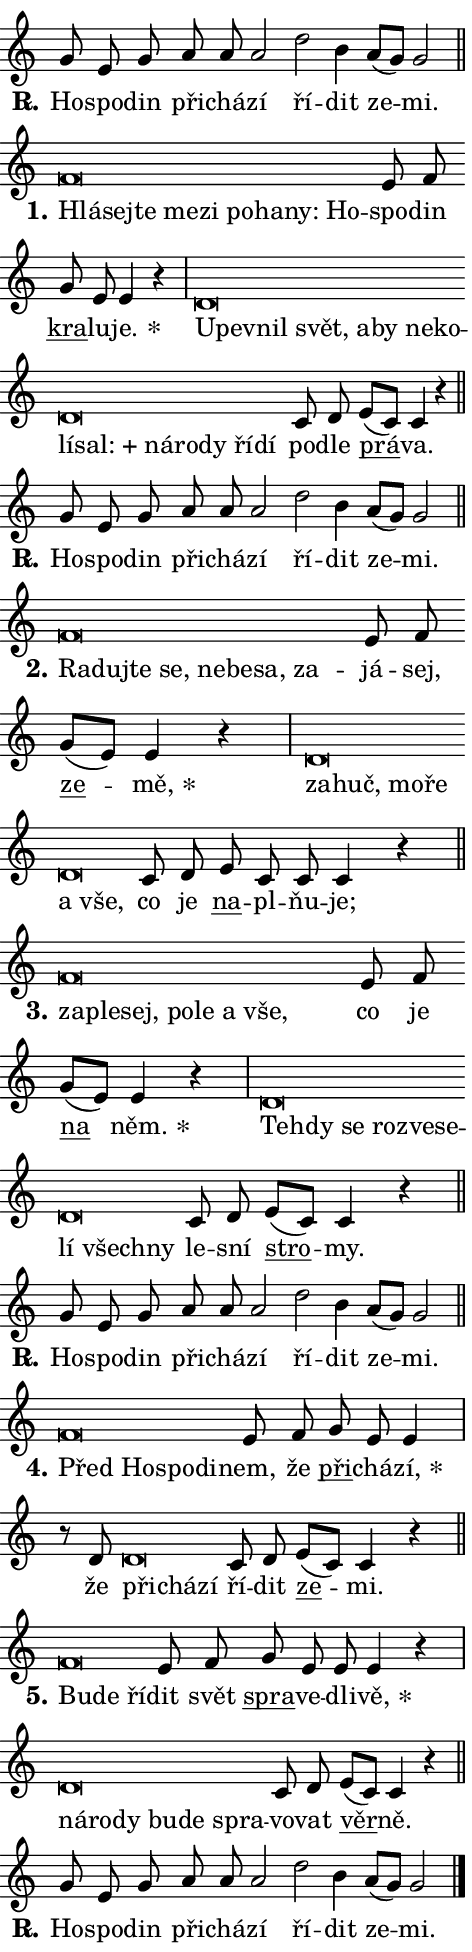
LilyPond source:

\version "2.24.0"
\header { tagline = "" }
\paper {
  indent = 0\cm
  top-margin = 0\cm
  right-margin = 0.13\cm % to fit lyric hyphens
  bottom-margin = 0\cm
  left-margin = 0\cm
  paper-width = 8\cm
  page-breaking = #ly:one-page-breaking
  system-system-spacing.basic-distance = #11
  score-system-spacing.basic-distance = #11
  ragged-last = ##f
}


%% Author: Thomas Morley
%% https://lists.gnu.org/archive/html/lilypond-user/2020-05/msg00002.html
#(define (line-position grob)
"Returns position of @var[grob} in current system:
   @code{'start}, if at first time-step
   @code{'end}, if at last time-step
   @code{'middle} otherwise
"
  (let* ((col (ly:item-get-column grob))
         (ln (ly:grob-object col 'left-neighbor))
         (rn (ly:grob-object col 'right-neighbor))
         (col-to-check-left (if (ly:grob? ln) ln col))
         (col-to-check-right (if (ly:grob? rn) rn col))
         (break-dir-left
           (and
             (ly:grob-property col-to-check-left 'non-musical #f)
             (ly:item-break-dir col-to-check-left)))
         (break-dir-right
           (and
             (ly:grob-property col-to-check-right 'non-musical #f)
             (ly:item-break-dir col-to-check-right))))
        (cond ((eqv? 1 break-dir-left) 'start)
              ((eqv? -1 break-dir-right) 'end)
              (else 'middle))))

#(define (tranparent-at-line-position vctor)
  (lambda (grob)
  "Relying on @code{line-position} select the relevant enry from @var{vctor}.
Used to determine transparency,"
    (case (line-position grob)
      ((end) (not (vector-ref vctor 0)))
      ((middle) (not (vector-ref vctor 1)))
      ((start) (not (vector-ref vctor 2))))))

noteHeadBreakVisibility =
#(define-music-function (break-visibility)(vector?)
"Makes @code{NoteHead}s transparent relying on @var{break-visibility}"
#{
  \override NoteHead.transparent =
    #(tranparent-at-line-position break-visibility)
#})

#(define delete-ledgers-for-transparent-note-heads
  (lambda (grob)
    "Reads whether a @code{NoteHead} is transparent.
If so this @code{NoteHead} is removed from @code{'note-heads} from
@var{grob}, which is supposed to be @code{LedgerLineSpanner}.
As a result ledgers are not printed for this @code{NoteHead}"
    (let* ((nhds-array (ly:grob-object grob 'note-heads))
           (nhds-list
             (if (ly:grob-array? nhds-array)
                 (ly:grob-array->list nhds-array)
                 '()))
           ;; Relies on the transparent-property being done before
           ;; Staff.LedgerLineSpanner.after-line-breaking is executed.
           ;; This is fragile ...
           (to-keep
             (remove
               (lambda (nhd)
                 (ly:grob-property nhd 'transparent #f))
               nhds-list)))
      ;; TODO find a better method to iterate over grob-arrays, similiar
      ;; to filter/remove etc for lists
      ;; For now rebuilt from scratch
      (set! (ly:grob-object grob 'note-heads)  '())
      (for-each
        (lambda (nhd)
          (ly:pointer-group-interface::add-grob grob 'note-heads nhd))
        to-keep))))

squashNotes = {
  \override NoteHead.X-extent = #'(-0.2 . 0.2)
  \override NoteHead.Y-extent = #'(-0.75 . 0)
  \override NoteHead.stencil =
    #(lambda (grob)
       (let ((pos (ly:grob-property grob 'staff-position)))
         (begin
           (if (< pos -7) (display "ERROR: Lower brevis then expected\n") (display ""))
           (if (<= pos -6) ly:text-interface::print ly:note-head::print))))
}
unSquashNotes = {
  \revert NoteHead.X-extent
  \revert NoteHead.Y-extent
  \revert NoteHead.stencil
}

hideNotes = \noteHeadBreakVisibility #begin-of-line-visible
unHideNotes = \noteHeadBreakVisibility #all-visible

% work-around for resetting accidentals
% https://lilypond.org/doc/v2.23/Documentation/notation/displaying-rhythms#unmetered-music
cadenzaMeasure = {
  \cadenzaOff
  \partial 1024 s1024
  \cadenzaOn
}

#(define-markup-command (accent layout props text) (markup?)
  "Underline accented syllable"
  (interpret-markup layout props
    #{\markup \override #'(offset . 4.3) \underline { #text }#}))

responsum = \markup \concat {
  "R" \hspace #-1.05 \path #0.1 #'((moveto 0 0.07) (lineto 0.9 0.8)) \hspace #0.05 "."
}

spaceSize = #0.6828661417322834 % exact space size for TeX Gyre Schola

\layout {
  \context {
    \Staff
    \remove "Time_signature_engraver"
    \override LedgerLineSpanner.after-line-breaking = #delete-ledgers-for-transparent-note-heads
  }
  \context {
    \Lyrics {
      \override LyricSpace.minimum-distance = \spaceSize
      \override LyricText.font-name = #"TeX Gyre Schola"
      \override LyricText.font-size = 1
      \override StanzaNumber.font-name = #"TeX Gyre Schola Bold"
      \override StanzaNumber.font-size = 1
    }
  }
  \context {
    \Score 
    \override NoteHead.text =
      #(lambda (grob) 
        (let ((pos (ly:grob-property grob 'staff-position)))
          #{\markup {
            \combine
              \halign #-0.55 \raise #(if (= pos -6) 0 0.5) \override #'(thickness . 2) \draw-line #'(3.2 . 0)
              \musicglyph "noteheads.sM1"
          }#}))
  }
}

% magnetic-lyrics.ily
%
%   written by
%     Jean Abou Samra <jean@abou-samra.fr>
%     Werner Lemberg <wl@gnu.org>
%
%   adapted by
%     Jiri Hon <jiri.hon@gmail.com>
%
% Version 2022-Apr-15

% https://www.mail-archive.com/lilypond-user@gnu.org/msg149350.html

#(define (Left_hyphen_pointer_engraver context)
   "Collect syllable-hyphen-syllable occurrences in lyrics and store
them in properties.  This engraver only looks to the left.  For
example, if the lyrics input is @code{foo -- bar}, it does the
following.

@itemize @bullet
@item
Set the @code{text} property of the @code{LyricHyphen} grob between
@q{foo} and @q{bar} to @code{foo}.

@item
Set the @code{left-hyphen} property of the @code{LyricText} grob with
text @q{foo} to the @code{LyricHyphen} grob between @q{foo} and
@q{bar}.
@end itemize

Use this auxiliary engraver in combination with the
@code{lyric-@/text::@/apply-@/magnetic-@/offset!} hook."
   (let ((hyphen #f)
         (text #f))
     (make-engraver
      (acknowledgers
       ((lyric-syllable-interface engraver grob source-engraver)
        (set! text grob)))
      (end-acknowledgers
       ((lyric-hyphen-interface engraver grob source-engraver)
        ;(when (not (grob::has-interface grob 'lyric-space-interface))
          (set! hyphen grob)));)
      ((stop-translation-timestep engraver)
       (when (and text hyphen)
         (ly:grob-set-object! text 'left-hyphen hyphen))
       (set! text #f)
       (set! hyphen #f)))))

#(define (lyric-text::apply-magnetic-offset! grob)
   "If the space between two syllables is less than the value in
property @code{LyricText@/.details@/.squash-threshold}, move the right
syllable to the left so that it gets concatenated with the left
syllable.

Use this function as a hook for
@code{LyricText@/.after-@/line-@/breaking} if the
@code{Left_@/hyphen_@/pointer_@/engraver} is active."
   (let ((hyphen (ly:grob-object grob 'left-hyphen #f)))
     (when hyphen
       (let ((left-text (ly:spanner-bound hyphen LEFT)))
         (when (grob::has-interface left-text 'lyric-syllable-interface)
           (let* ((common (ly:grob-common-refpoint grob left-text X))
                  (this-x-ext (ly:grob-extent grob common X))
                  (left-x-ext
                   (begin
                     ;; Trigger magnetism for left-text.
                     (ly:grob-property left-text 'after-line-breaking)
                     (ly:grob-extent left-text common X)))
                  ;; `delta` is the gap width between two syllables.
                  (delta (- (interval-start this-x-ext)
                            (interval-end left-x-ext)))
                  (details (ly:grob-property grob 'details))
                  (threshold (assoc-get 'squash-threshold details 0.2)))
             (when (< delta threshold)
               (let* (;; We have to manipulate the input text so that
                      ;; ligatures crossing syllable boundaries are not
                      ;; disabled.  For languages based on the Latin
                      ;; script this is essentially a beautification.
                      ;; However, for non-Western scripts it can be a
                      ;; necessity.
                      (lt (ly:grob-property left-text 'text))
                      (rt (ly:grob-property grob 'text))
                      (is-space (grob::has-interface hyphen 'lyric-space-interface))
                      (space (if is-space " " ""))
                      (extra-delta (if is-space spaceSize 0))
                      ;; Append new syllable.
                      (ltrt-space (if (and (string? lt) (string? rt))
                                (string-append lt space rt)
                                (make-concat-markup (list lt space rt))))
                      ;; Right-align `ltrt` to the right side.
                      (ltrt-space-markup (grob-interpret-markup
                               grob
                               (make-translate-markup
                                (cons (interval-length this-x-ext) 0)
                                (make-right-align-markup ltrt-space)))))
                 (begin
                   ;; Don't print `left-text`.
                   (ly:grob-set-property! left-text 'stencil #f)
                   ;; Set text and stencil (which holds all collected
                   ;; syllables so far) and shift it to the left.
                   (ly:grob-set-property! grob 'text ltrt-space)
                   (ly:grob-set-property! grob 'stencil ltrt-space-markup)
                   (ly:grob-translate-axis! grob (- (- delta extra-delta)) X))))))))))


#(define (lyric-hyphen::displace-bounds-first grob)
   ;; Make very sure this callback isn't triggered too early.
   (let ((left (ly:spanner-bound grob LEFT))
         (right (ly:spanner-bound grob RIGHT)))
     (ly:grob-property left 'after-line-breaking)
     (ly:grob-property right 'after-line-breaking)
     (ly:lyric-hyphen::print grob)))

squashThreshold = #0.4

\layout {
  \context {
    \Lyrics
    \consists #Left_hyphen_pointer_engraver
    \override LyricText.after-line-breaking =
      #lyric-text::apply-magnetic-offset!
    \override LyricHyphen.stencil = #lyric-hyphen::displace-bounds-first
    \override LyricText.details.squash-threshold = \squashThreshold
    \override LyricHyphen.minimum-distance = 0
    \override LyricHyphen.minimum-length = \squashThreshold
  }
}

squashText = \override LyricText.details.squash-threshold = 9999
unSquashText = \override LyricText.details.squash-threshold = \squashThreshold

leftText = \override LyricText.self-alignment-X = #LEFT
unLeftText = \revert LyricText.self-alignment-X

starOffset = #(lambda (grob) 
                (let ((x_offset (ly:self-alignment-interface::aligned-on-x-parent grob)))
                  (if (= x_offset 0) 0 (+ x_offset 1.2))))

star = #(define-music-function (syllable)(string?)
"Append star separator at the end of a syllable"
#{
  \once \override LyricText.X-offset = #starOffset
  \lyricmode { \markup {
    #syllable
    \override #'((font-name . "TeX Gyre Schola Bold")) \hspace #0.2 \lower #0.65 \larger "*"
  } }
#})

starAccent = #(define-music-function (syllable)(string?)
"Append star separator at the end of a syllable and make accent"
#{
  \once \override LyricText.X-offset = #starOffset
  \lyricmode { \markup {
    \accent #syllable
    \override #'((font-name . "TeX Gyre Schola Bold")) \hspace #0.2 \lower #0.65 \larger "*"
  } }
#})

breath = #(define-music-function (syllable)(string?)
"Append breathing indicator at the end of a syllable"
#{
  \lyricmode { \markup { #syllable "+" } }
#})

optionalBreath = #(define-music-function (syllable)(string?)
"Append optional breathing indicator at the end of a syllable"
#{
  \lyricmode { \markup { #syllable "(+)" } }
#})


\score {
    <<
        \new Voice = "melody" { \cadenzaOn \key c \major \relative { g'8 e g a a a2 \bar "" d b4 a8[( g)] g2 \cadenzaMeasure \bar "||" \break } }
        \new Lyrics \lyricsto "melody" { \lyricmode { \set stanza = \responsum
Ho -- spo -- din při -- chá -- zí ří -- dit ze -- mi. } }
    >>
    \layout {}
}

\score {
    <<
        \new Voice = "melody" { \cadenzaOn \key c \major \relative { \squashNotes f'\breve*1/16 \hideNotes \breve*1/16 \bar "" \breve*1/16 \bar "" \breve*1/16 \bar "" \breve*1/16 \bar "" \breve*1/16 \bar "" \breve*1/16 \bar "" \breve*1/16 \breve*1/16 \bar "" \unHideNotes \unSquashNotes e8 f \bar "" g e e4 r \cadenzaMeasure \bar "|" \squashNotes d\breve*1/16 \hideNotes \breve*1/16 \bar "" \breve*1/16 \bar "" \breve*1/16 \bar "" \breve*1/16 \bar "" \breve*1/16 \bar "" \breve*1/16 \bar "" \breve*1/16 \bar "" \breve*1/16 \bar "" \breve*1/16 \bar "" \breve*1/16 \bar "" \breve*1/16 \bar "" \breve*1/16 \bar "" \breve*1/16 \breve*1/16 \bar "" \unHideNotes \unSquashNotes c8 d \bar "" e[( c)] c4 r \cadenzaMeasure \bar "||" \break } }
        \new Lyrics \lyricsto "melody" { \lyricmode { \set stanza = "1."
\leftText Hlá -- \squashText sej -- te me -- zi po -- ha -- ny: Ho -- \unLeftText \unSquashText spo -- din \markup \accent kra -- lu -- \star je. \leftText U -- \squashText pev -- nil svět, a -- by ne -- ko -- lí -- \breath "sal:" ná -- ro -- dy ří -- dí \unLeftText \unSquashText po -- dle \markup \accent prá -- va. } }
    >>
    \layout {}
}

\score {
    <<
        \new Voice = "melody" { \cadenzaOn \key c \major \relative { g'8 e g a a a2 \bar "" d b4 a8[( g)] g2 \cadenzaMeasure \bar "||" \break } }
        \new Lyrics \lyricsto "melody" { \lyricmode { \set stanza = \responsum
Ho -- spo -- din při -- chá -- zí ří -- dit ze -- mi. } }
    >>
    \layout {}
}

\score {
    <<
        \new Voice = "melody" { \cadenzaOn \key c \major \relative { \squashNotes f'\breve*1/16 \hideNotes \breve*1/16 \bar "" \breve*1/16 \bar "" \breve*1/16 \bar "" \breve*1/16 \bar "" \breve*1/16 \bar "" \breve*1/16 \breve*1/16 \bar "" \unHideNotes \unSquashNotes e8 f \bar "" g[( e)] e4 r \cadenzaMeasure \bar "|" \squashNotes d\breve*1/16 \hideNotes \breve*1/16 \bar "" \breve*1/16 \bar "" \breve*1/16 \bar "" \breve*1/16 \breve*1/16 \bar "" \unHideNotes \unSquashNotes c8 d \bar "" e c c c4 r \cadenzaMeasure \bar "||" \break } }
        \new Lyrics \lyricsto "melody" { \lyricmode { \set stanza = "2."
\leftText Ra -- \squashText duj -- te se, ne -- be -- sa, za -- \unLeftText \unSquashText já -- sej, \markup \accent ze -- \star mě, \leftText za -- \squashText huč, mo -- ře a vše, \unLeftText \unSquashText co je \markup \accent na -- pl -- ňu -- je; } }
    >>
    \layout {}
}

\score {
    <<
        \new Voice = "melody" { \cadenzaOn \key c \major \relative { \squashNotes f'\breve*1/16 \hideNotes \breve*1/16 \bar "" \breve*1/16 \bar "" \breve*1/16 \bar "" \breve*1/16 \bar "" \breve*1/16 \breve*1/16 \bar "" \unHideNotes \unSquashNotes e8 f \bar "" g[( e)] e4 r \cadenzaMeasure \bar "|" \squashNotes d\breve*1/16 \hideNotes \breve*1/16 \bar "" \breve*1/16 \bar "" \breve*1/16 \bar "" \breve*1/16 \bar "" \breve*1/16 \bar "" \breve*1/16 \bar "" \breve*1/16 \breve*1/16 \bar "" \unHideNotes \unSquashNotes c8 d \bar "" e[( c)] c4 r \cadenzaMeasure \bar "||" \break } }
        \new Lyrics \lyricsto "melody" { \lyricmode { \set stanza = "3."
\leftText za -- \squashText ple -- sej, po -- le a vše, \unLeftText \unSquashText co je \markup \accent na \star něm. \leftText Teh -- \squashText dy se roz -- ve -- se -- lí všech -- ny \unLeftText \unSquashText le -- sní \markup \accent stro -- my. } }
    >>
    \layout {}
}

\score {
    <<
        \new Voice = "melody" { \cadenzaOn \key c \major \relative { g'8 e g a a a2 \bar "" d b4 a8[( g)] g2 \cadenzaMeasure \bar "||" \break } }
        \new Lyrics \lyricsto "melody" { \lyricmode { \set stanza = \responsum
Ho -- spo -- din při -- chá -- zí ří -- dit ze -- mi. } }
    >>
    \layout {}
}

\score {
    <<
        \new Voice = "melody" { \cadenzaOn \key c \major \relative { \squashNotes f'\breve*1/16 \hideNotes \breve*1/16 \bar "" \breve*1/16 \breve*1/16 \bar "" \unHideNotes \unSquashNotes e8 f \bar "" g e e4 \cadenzaMeasure \bar "|" r8 d \squashNotes d\breve*1/16 \hideNotes \breve*1/16 \breve*1/16 \bar "" \unHideNotes \unSquashNotes c8 d \bar "" e[( c)] c4 r \cadenzaMeasure \bar "||" \break } }
        \new Lyrics \lyricsto "melody" { \lyricmode { \set stanza = "4."
\leftText Před \squashText Ho -- spo -- di -- \unLeftText \unSquashText nem, že \markup \accent při -- chá -- \star zí, že \leftText při -- \squashText chá -- zí \unLeftText \unSquashText ří -- dit \markup \accent ze -- mi. } }
    >>
    \layout {}
}

\score {
    <<
        \new Voice = "melody" { \cadenzaOn \key c \major \relative { \squashNotes f'\breve*1/16 \hideNotes \breve*1/16 \breve*1/16 \bar "" \unHideNotes \unSquashNotes e8 f \bar "" g e e e4 r \cadenzaMeasure \bar "|" \squashNotes d\breve*1/16 \hideNotes \breve*1/16 \bar "" \breve*1/16 \bar "" \breve*1/16 \bar "" \breve*1/16 \breve*1/16 \bar "" \unHideNotes \unSquashNotes c8 d \bar "" e[( c)] c4 r \cadenzaMeasure \bar "||" \break } }
        \new Lyrics \lyricsto "melody" { \lyricmode { \set stanza = "5."
\leftText Bu -- \squashText de ří -- \unLeftText \unSquashText dit svět \markup \accent spra -- ve -- dli -- \star vě, \leftText ná -- \squashText ro -- dy bu -- de spra -- \unLeftText \unSquashText vo -- vat \markup \accent věr -- ně. } }
    >>
    \layout {}
}

\score {
    <<
        \new Voice = "melody" { \cadenzaOn \key c \major \relative { g'8 e g a a a2 \bar "" d b4 a8[( g)] g2 \cadenzaMeasure \bar "||" \break } \bar "|." }
        \new Lyrics \lyricsto "melody" { \lyricmode { \set stanza = \responsum
Ho -- spo -- din při -- chá -- zí ří -- dit ze -- mi. } }
    >>
    \layout {}
}
